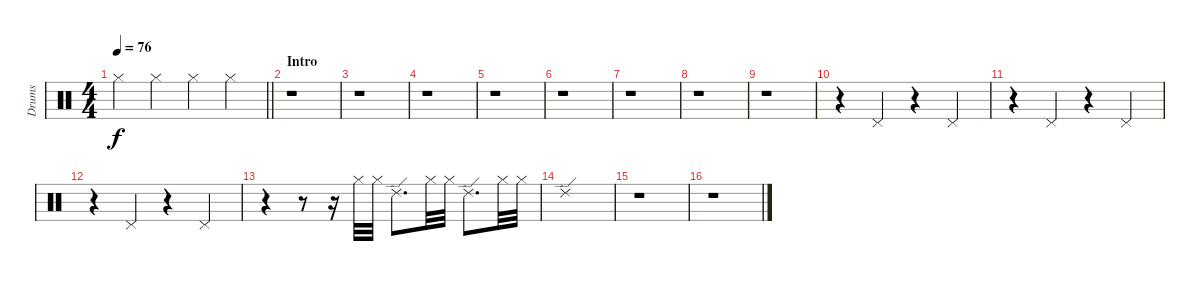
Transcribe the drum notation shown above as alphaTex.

\track ("Drums" "Drums") {instrument percussion}
\staff {score}
\articulation defaults
\ts (4 4)
\tempo 76
\clef neutral
\barLineRight lightlight
\ks c "Hi-Hat (closed)".4{dy f} "Hi-Hat (closed)".4 "Hi-Hat (closed)".4 "Hi-Hat (closed)".4
|
\section ("" "Intro")
r.1 |
r.1 |
r.1 |
r.1 |
r.1 |
r.1 |
r.1 |
r.1 |
r.4 "Pedal Hi-Hat (hit)".4 r.4 "Pedal Hi-Hat (hit)".4 |
r.4 "Pedal Hi-Hat (hit)".4 r.4 "Pedal Hi-Hat (hit)".4 |
r.4 "Pedal Hi-Hat (hit)".4 r.4 "Pedal Hi-Hat (hit)".4 |
r.4 r.8 r.16 "Hi-Hat (closed)".32 "Hi-Hat (closed)".32 "Ride (edge) 2".8{d} "Hi-Hat (closed)".32 "Hi-Hat (closed)".32 "Ride (edge) 2".8{d} "Hi-Hat (closed)".32 "Hi-Hat (closed)".32 |
"Ride (edge) 2".1 |
r.1 |
r.1
